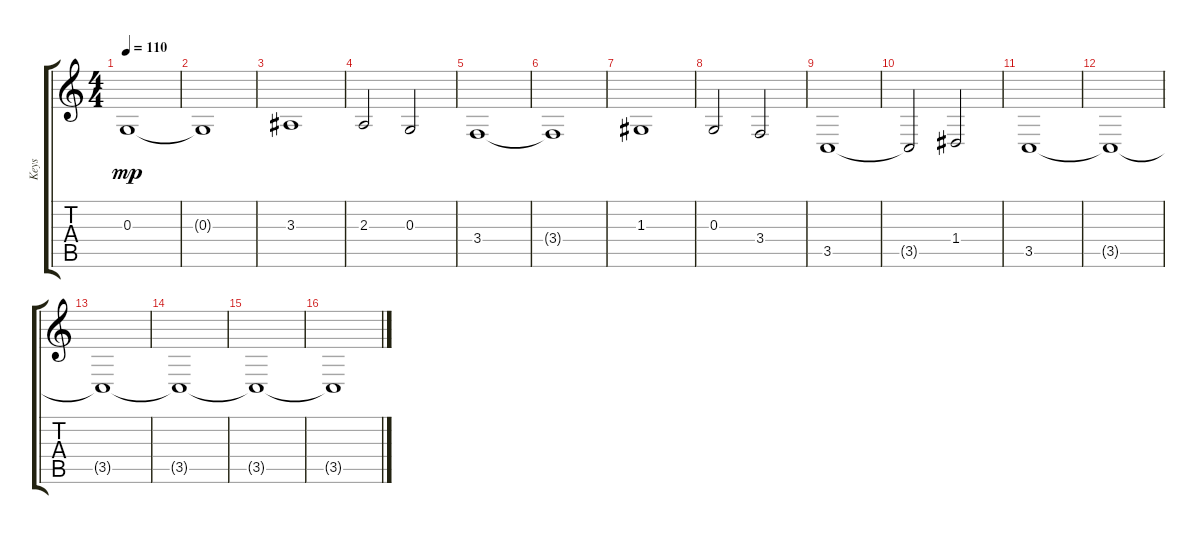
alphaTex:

\track ("Keys" "Keys") {instrument stringensemble2}
\staff {score tabs}
\tuning (E4 B3 G3 D3 A2 E2) {hide}
\ts (4 4)
\tempo 110
\clef g2
\ks c
0.3.1{dy mp} |
0.3{t}.1 |
3.3.1 |
2.3.2 0.3.2 |
3.4.1 |
3.4{t}.1 |
1.3.1 |
0.3.2 3.4.2 |
3.5.1 |
3.5{t}.2 1.4.2 |
3.5.1 |
3.5{t}.1 |
3.5{t}.1 |
3.5{t}.1 |
3.5{t}.1 |
3.5{t}.1
